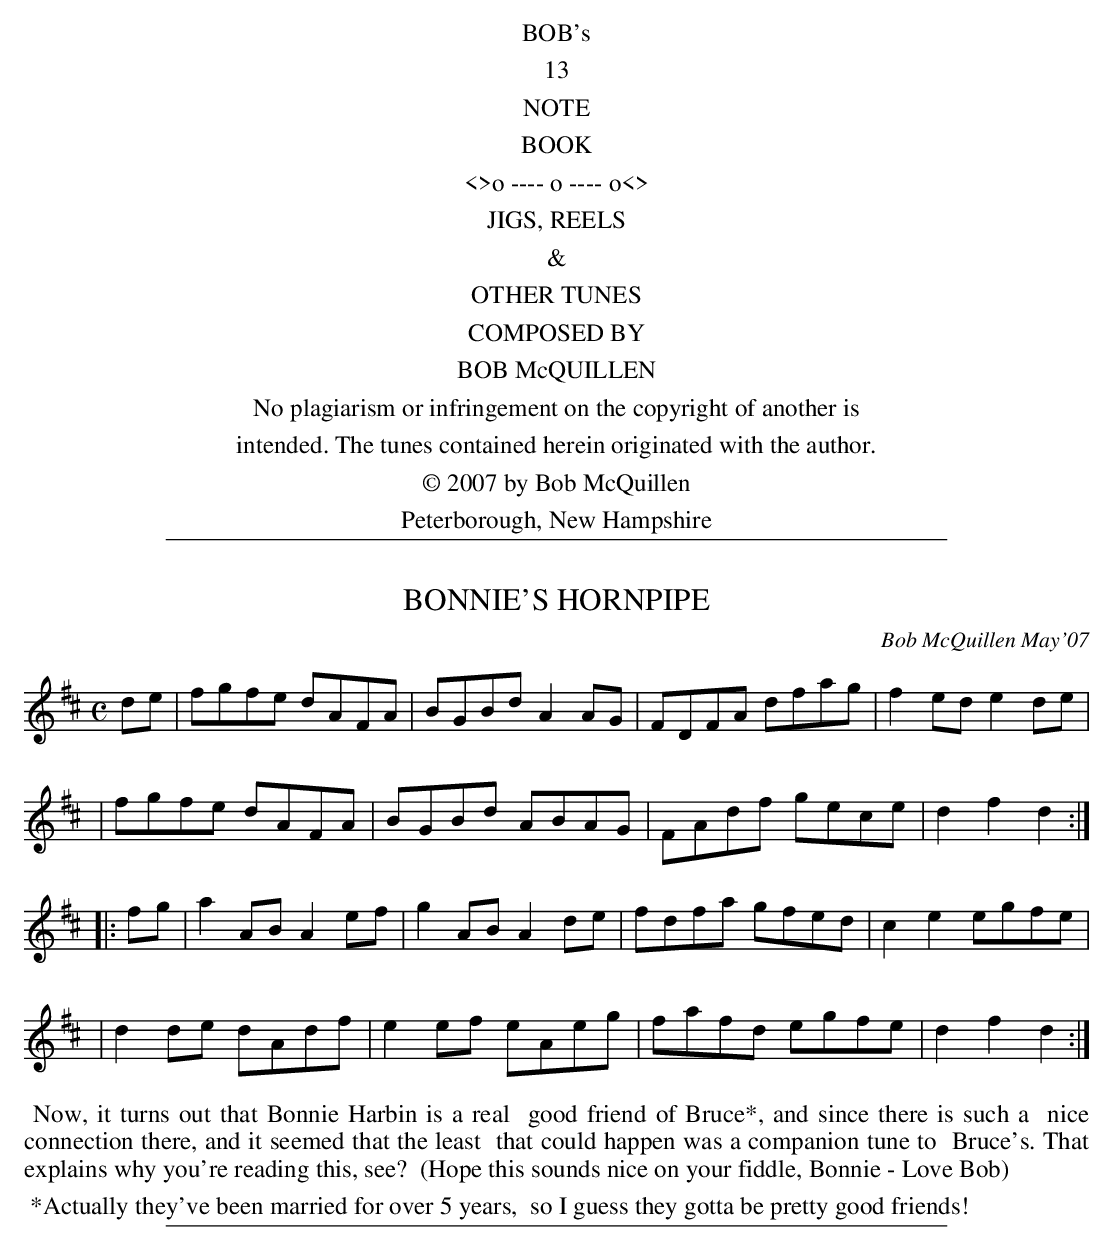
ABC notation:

X:1
T: BONNIE'S HORNPIPE
C: Bob McQuillen May'07
M: C
L: 1/8
K: D
de \
| fgfe dAFA | BGBd A2AG | FDFA dfag | f2ed e2de |
| fgfe dAFA | BGBd ABAG | FAdf gece | d2f2 d2 :|
|: fg \
| a2AB A2ef | g2AB A2de | fdfa gfed | c2e2 egfe |
| d2de dAdf | e2ef eAeg | fafd egfe | d2f2 d2 :|
